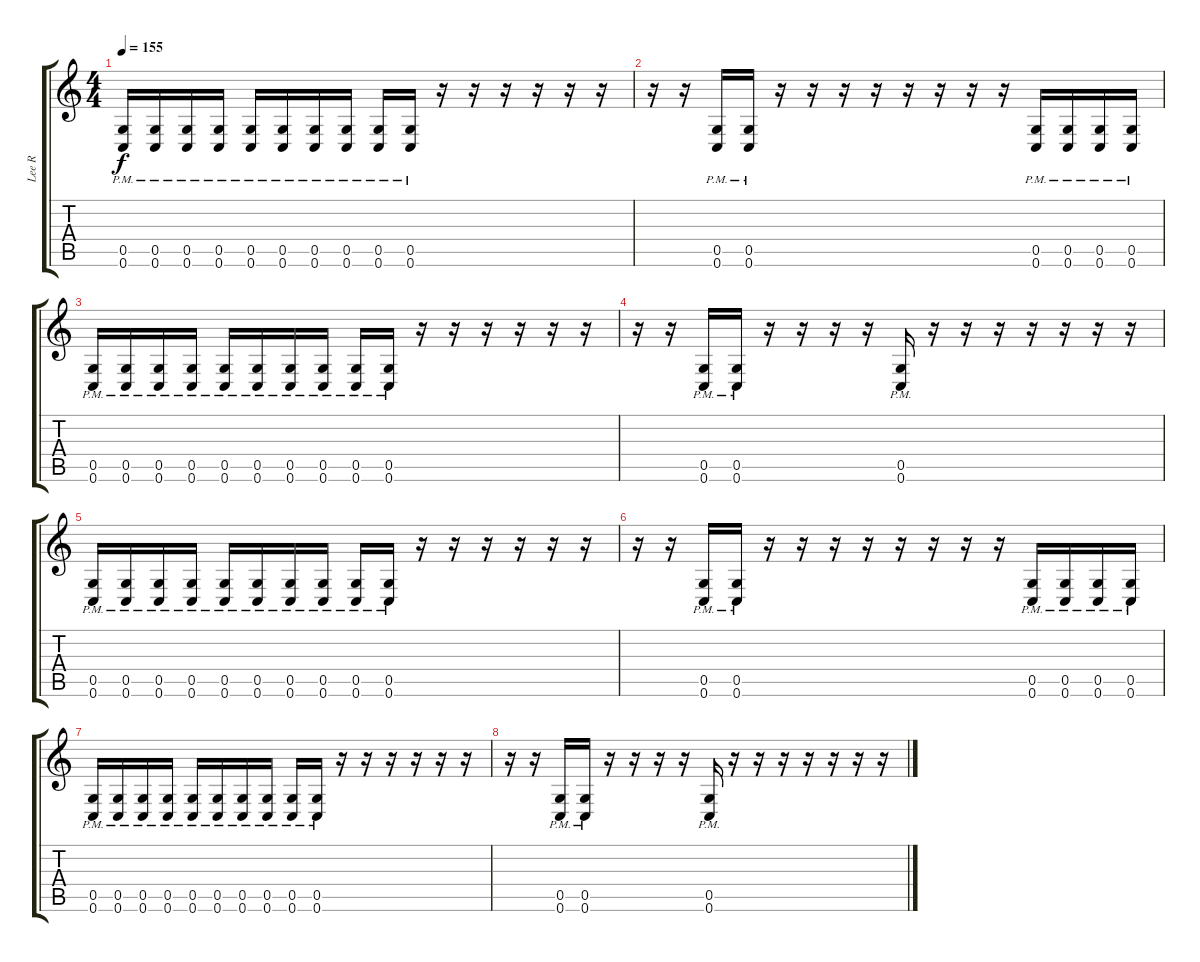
\track ("Lee R" "Lee R") {instrument distortionguitar}
\staff {score tabs}
\tuning (D4 A3 F3 C3 G2 C2) {hide}
\ts (4 4)
\tempo 155
\clef g2
\ks c
(0.5{pm} 0.6{pm}).16{dy f} (0.5{pm} 0.6{pm}).16 (0.5{pm} 0.6{pm}).16 (0.5{pm} 0.6{pm}).16 (0.5{pm} 0.6{pm}).16 (0.5{pm} 0.6{pm}).16 (0.5{pm} 0.6{pm}).16 (0.5{pm} 0.6{pm}).16 (0.5{pm} 0.6{pm}).16 (0.5{pm} 0.6{pm}).16 r.16 r.16 r.16 r.16 r.16 r.16 |
r.16 r.16 (0.5{pm} 0.6{pm}).16 (0.5{pm} 0.6{pm}).16 r.16 r.16 r.16 r.16 r.16 r.16 r.16 r.16 (0.5{pm} 0.6{pm}).16 (0.5{pm} 0.6{pm}).16 (0.5{pm} 0.6{pm}).16 (0.5{pm} 0.6{pm}).16 |
(0.5{pm} 0.6{pm}).16 (0.5{pm} 0.6{pm}).16 (0.5{pm} 0.6{pm}).16 (0.5{pm} 0.6{pm}).16 (0.5{pm} 0.6{pm}).16 (0.5{pm} 0.6{pm}).16 (0.5{pm} 0.6{pm}).16 (0.5{pm} 0.6{pm}).16 (0.5{pm} 0.6{pm}).16 (0.5{pm} 0.6{pm}).16 r.16 r.16 r.16 r.16 r.16 r.16 |
r.16 r.16 (0.5{pm} 0.6{pm}).16 (0.5{pm} 0.6{pm}).16 r.16 r.16 r.16 r.16 (0.5{pm} 0.6{pm}).16 r.16 r.16 r.16 r.16 r.16 r.16 r.16 |
(0.5{pm} 0.6{pm}).16 (0.5{pm} 0.6{pm}).16 (0.5{pm} 0.6{pm}).16 (0.5{pm} 0.6{pm}).16 (0.5{pm} 0.6{pm}).16 (0.5{pm} 0.6{pm}).16 (0.5{pm} 0.6{pm}).16 (0.5{pm} 0.6{pm}).16 (0.5{pm} 0.6{pm}).16 (0.5{pm} 0.6{pm}).16 r.16 r.16 r.16 r.16 r.16 r.16 |
r.16 r.16 (0.5{pm} 0.6{pm}).16 (0.5{pm} 0.6{pm}).16 r.16 r.16 r.16 r.16 r.16 r.16 r.16 r.16 (0.5{pm} 0.6{pm}).16 (0.5{pm} 0.6{pm}).16 (0.5{pm} 0.6{pm}).16 (0.5{pm} 0.6{pm}).16 |
(0.5{pm} 0.6{pm}).16 (0.5{pm} 0.6{pm}).16 (0.5{pm} 0.6{pm}).16 (0.5{pm} 0.6{pm}).16 (0.5{pm} 0.6{pm}).16 (0.5{pm} 0.6{pm}).16 (0.5{pm} 0.6{pm}).16 (0.5{pm} 0.6{pm}).16 (0.5{pm} 0.6{pm}).16 (0.5{pm} 0.6{pm}).16 r.16 r.16 r.16 r.16 r.16 r.16 |
r.16 r.16 (0.5{pm} 0.6{pm}).16 (0.5{pm} 0.6{pm}).16 r.16 r.16 r.16 r.16 (0.5{pm} 0.6{pm}).16 r.16 r.16 r.16 r.16 r.16 r.16 r.16
